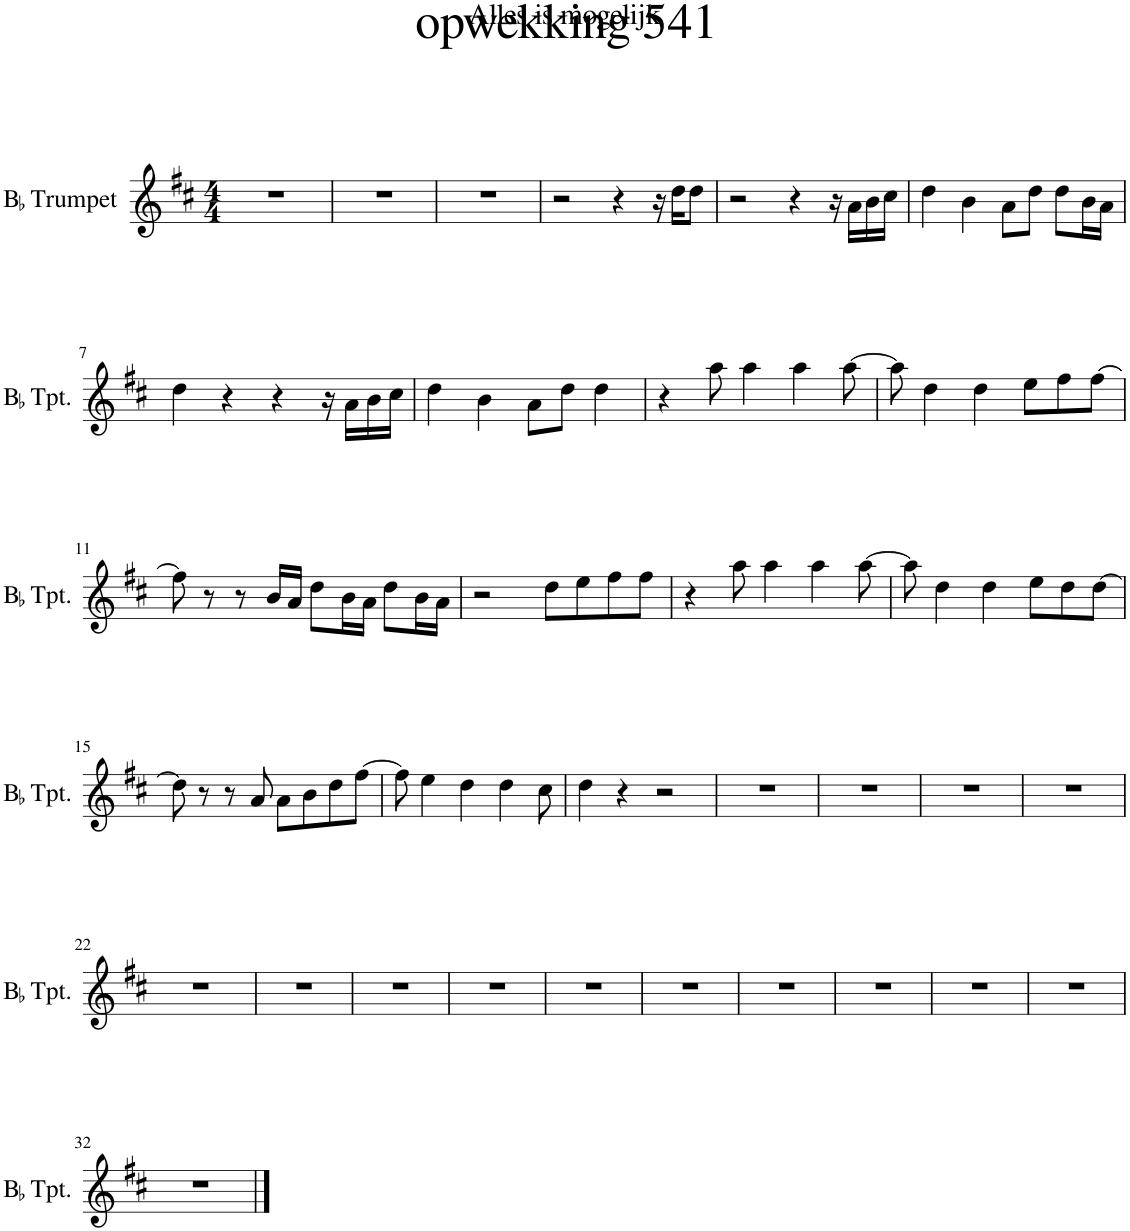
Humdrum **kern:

**kern
*part1
*staff1
*I"BaccidentalFlat Trumpet
*I'BaccidentalFlat Tpt.
*clefG2
*Trd1c2
*k[f#c#]
*M4/4
=1
1r
=2
1r
=3
1r
=4
2r
4r
16r
16dd\KL
8dd\J
=5
2r
4r
16r
16a\LL
16b\
16cc#\JJ
=6
4dd\
4b\
8a\L
8dd\J
8dd\L
16b\L
16a\JJ
!!LO:LB:g=z
=7
4dd\
4r
4r
16r
16a\LL
16b\
16cc#\JJ
=8
4dd\
4b\
8a\L
8dd\J
4dd\
=9
4r
8aa\
4aa\
4aa\
[8aa\
=10
8aa\]
4dd\
4dd\
8ee\L
8ff#\
[8ff#\J
!!LO:LB:g=z
=11
8ff#\]
8r
8r
16b/LL
16a/JJ
8dd\L
16b\L
16a\JJ
8dd\L
16b\L
16a\JJ
=12
2r
8dd\L
8ee\
8ff#\
8ff#\J
=13
4r
8aa\
4aa\
4aa\
[8aa\
=14
8aa\]
4dd\
4dd\
8ee\L
8dd\
[8dd\J
!!LO:LB:g=z
=15
8dd\]
8r
8r
8a/
8a\L
8b\
8dd\
[8ff#\J
=16
8ff#\]
4ee\
4dd\
4dd\
8cc#\
=17
4dd\
4r
2r
=18
1r
=19
1r
=20
1r
=21
1r
!!LO:LB:g=z
=22
1r
=23
1r
=24
1r
=25
1r
=26
1r
=27
1r
=28
1r
=29
1r
=30
1r
=31
1r
!!LO:LB:g=z
=32
1r
==
*-
